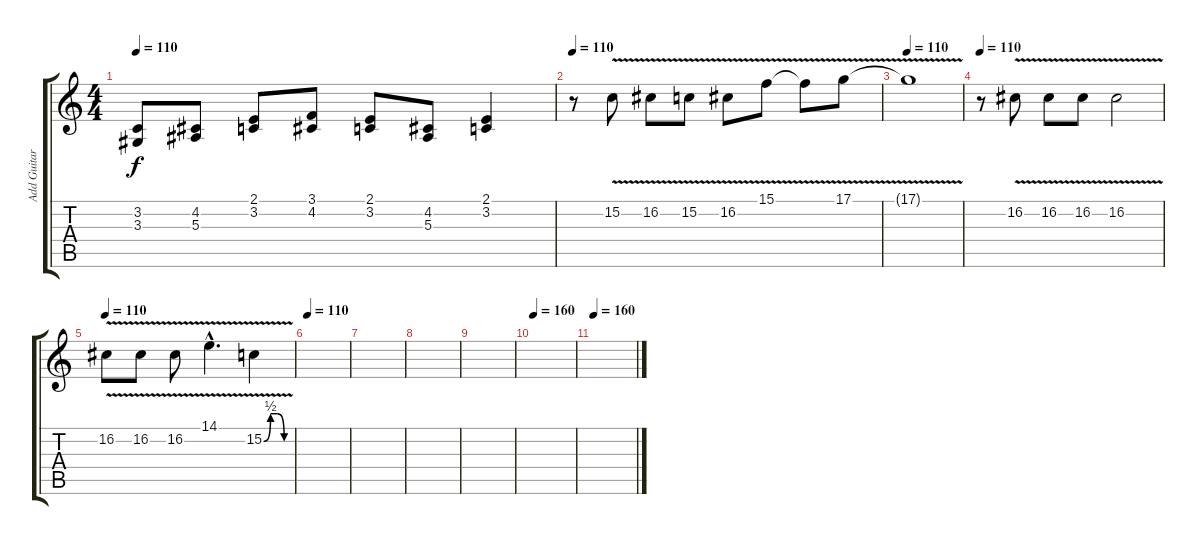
\track ("Add Guitar / Keys" "Add Guitar") {instrument drawbarorgan}
\staff {score tabs}
\tuning (D4 A3 F3 C3 G2 C2) {hide}
\ts (4 4)
\tempo 110
\clef g2
\ks c
(3.2 3.3).8{dy f} (4.2 5.3).8 (2.1 3.2).8 (3.1 4.2).8 (2.1 3.2).8 (4.2 5.3).8 (2.1 3.2).4 |
\tempo 110
r.8{volume 8 instrument lead2sawtooth} 15.2{v}.8 16.2{v}.8 15.2{v}.8 16.2{v}.8 15.1{v}.8 15.1{t}.8 17.1{v}.8 |
\tempo 110
17.1{t}.1 |
\tempo 110
r.8 16.2{v}.8 16.2{v}.8 16.2{v}.8 16.2{v}.2 |
\tempo 110
16.2{v}.8 16.2{v}.8 16.2{v}.8 14.1{v hac}.4{d} 15.2{be (custom 0 0 15 2 30 2 45 0 60 0) v}.4 |
\tempo 110
|
|
|
|
\tempo 160
|
\tempo 160
